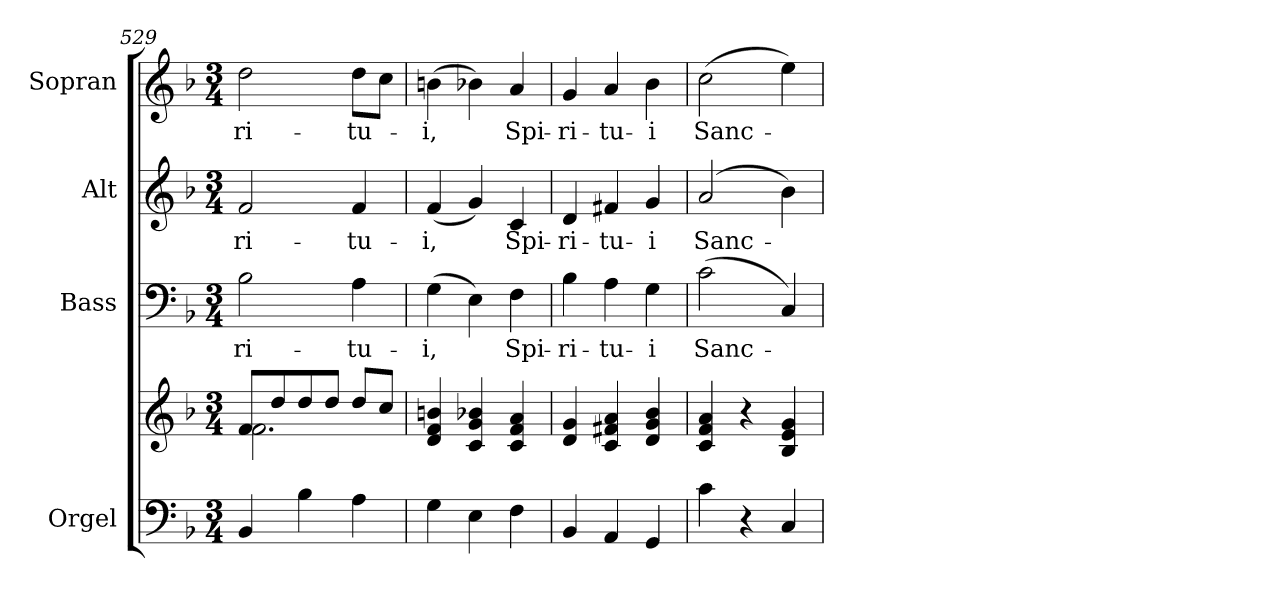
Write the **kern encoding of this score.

**kern	**kern	**kern	**text	**kern	**text	**kern	**text
*part4	*part4	*part3	*part3	*part2	*part2	*part1	*part1
*staff5	*staff4	*staff3	*staff3	*staff2	*staff2	*staff1	*staff1
*I"Orgel	*	*I"Bass	*	*I"Alt	*	*I"Sopran	*
*I'Org.	*	*I'B.	*	*I'A.	*	*I'S.	*
*clefF4	*clefG2	*clefF4	*	*clefG2	*	*clefG2	*
*k[b-]	*k[b-]	*k[b-]	*	*k[b-]	*	*k[b-]	*
*F:	*F:	*F:	*	*F:	*	*F:	*
*M3/4	*M3/4	*M3/4	*	*M3/4	*	*M3/4	*
=529	=529	=529	=529	=529	=529	=529	=529
*	*^	*	*	*	*	*	*
!	!	!	!	!LO:LY:b	!	!LO:LY:b	!	!LO:LY:b
4BB-/	8f/L	2.f\	2B-\	-ri-	2f/	-ri-	2dd\	-ri-
.	8dd/	.	.	.	.	.	.	.
4B-\	8dd/	.	.	.	.	.	.	.
.	8dd/J	.	.	.	.	.	.	.
!	!	!	!	!LO:LY:b	!	!LO:LY:b	!	!LO:LY:b
4A\	8dd/L	.	4A\	-tu-	4f/	-tu-	8dd\L	-tu-
.	8cc/J	.	.	.	.	.	8cc\J	.
*	*v	*v	*	*	*	*	*	*
!!LO:LB:g=z
=530	=530	=530	=530	=530	=530	=530	=530
!	!	!	!LO:LY:b	!	!LO:LY:b	!	!LO:LY:b
4G\	4d/ 4f/ 4bn/	(>4G\	-i,	(<4f/	-i,	(>4bn\	-i,
4E\	4c/ 4g/ 4b-X/	4E\)	.	4g/)	.	4b-X\)	.
!	!	!	!LO:LY:b	!	!LO:LY:b	!	!LO:LY:b
4F\	4c/ 4f/ 4a/	4F\	Spi-	4c/	Spi-	4a/	Spi-
=531	=531	=531	=531	=531	=531	=531	=531
!	!	!	!LO:LY:b	!	!LO:LY:b	!	!LO:LY:b
4BB-/	4d/ 4g/	4B-\	-ri-	4d/	-ri-	4g/	-ri-
!	!	!	!LO:LY:b	!	!LO:LY:b	!	!LO:LY:b
4AA/	4c/ 4f#X/ 4a/	4A\	-tu-	4f#X/	-tu-	4a/	-tu-
!	!	!	!LO:LY:b	!	!LO:LY:b	!	!LO:LY:b
4GG/	4d/ 4g/ 4b-/	4G\	-i	4g/	-i	4b-\	-i
=532	=532	=532	=532	=532	=532	=532	=532
!	!	!	!LO:LY:b	!	!LO:LY:b	!	!LO:LY:b
4c\	4c/ 4f/ 4a/	(>2c\	Sanc-	(2a/	Sanc-	(>2cc\	Sanc-
4r	4r	.	.	.	.	.	.
4C/	4B-/ 4e/ 4g/	4C/)	.	4b-\)	.	4ee\)	.
=	=	=	=	=	=	=	=
*-	*-	*-	*-	*-	*-	*-	*-
